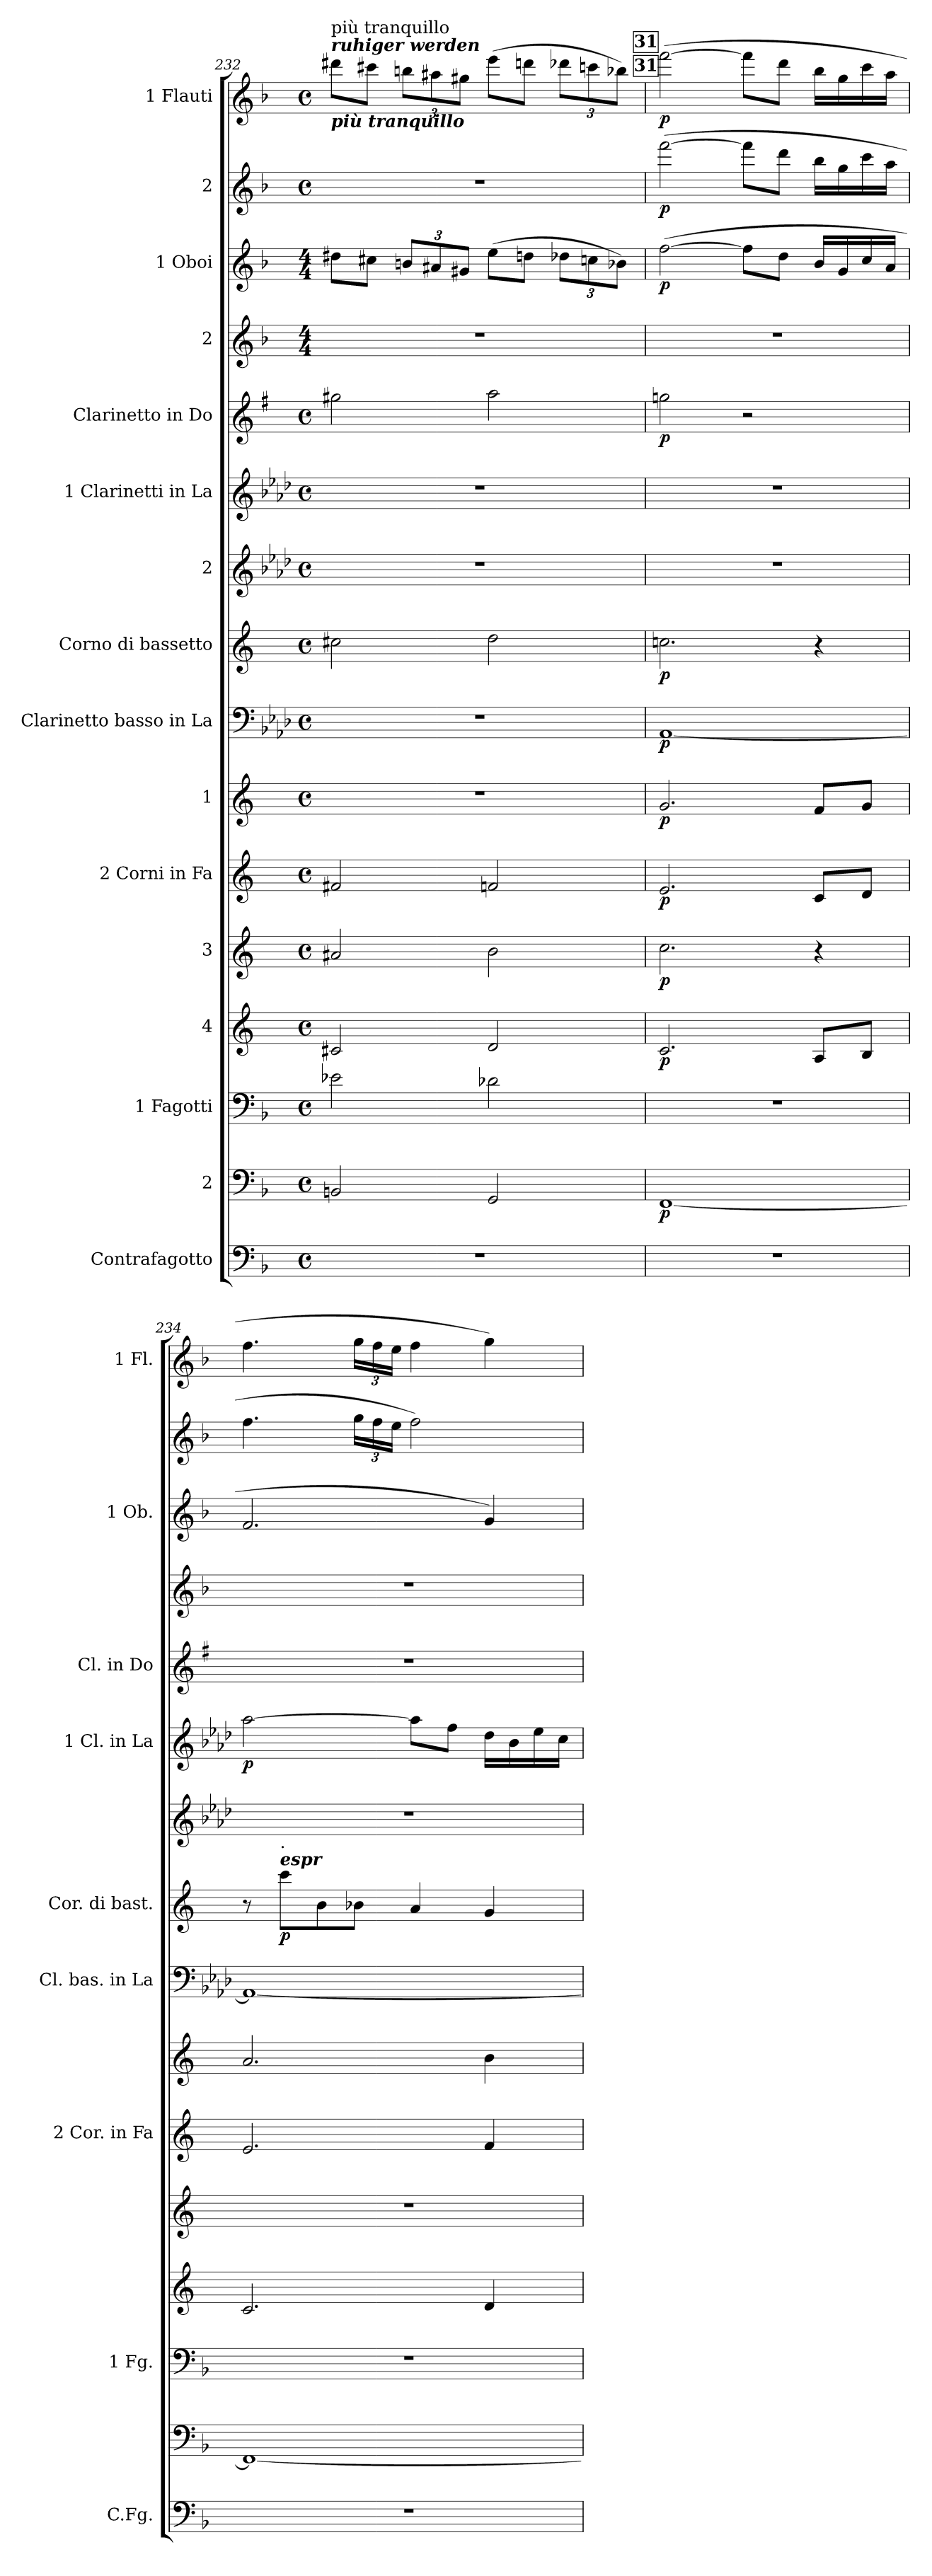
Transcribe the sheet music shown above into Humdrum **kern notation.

**kern	**kern	**dynam	**kern	**kern	**dynam	**kern	**dynam	**kern	**dynam	**kern	**dynam	**kern	**dynam	**kern	**dynam	**kern	**kern	**dynam	**kern	**dynam	**kern	**kern	**dynam	**kern	**dynam	**kern	**dynam
*part16	*part15	*part15	*part14	*part13	*part13	*part12	*part12	*part11	*part11	*part10	*part10	*part9	*part9	*part8	*part8	*part7	*part6	*part6	*part5	*part5	*part4	*part3	*part3	*part2	*part2	*part1	*part1
*staff16	*staff15	*staff15	*staff14	*staff13	*staff13	*staff12	*staff12	*staff11	*staff11	*staff10	*staff10	*staff9	*staff9	*staff8	*staff8	*staff7	*staff6	*staff6	*staff5	*staff5	*staff4	*staff3	*staff3	*staff2	*staff2	*staff1	*staff1
*I"Contrafagotto	*I"2	*	*I"1  Fagotti	*I"4	*	*I"3	*	*I"2  Corni in Fa	*	*I"1	*	*I"Clarinetto basso in La	*	*I"Corno di bassetto	*	*I"2	*I"1  Clarinetti in La	*	*I"Clarinetto in Do	*	*I"2	*I"1  Oboi	*	*I"2	*	*I"1  Flauti	*
*I'C.Fg.	*	*	*I'1  Fg.	*	*	*	*	*I'2  Cor. in Fa	*	*	*	*I'Cl. bas. in La	*	*I'Cor. di bast.	*	*	*I'1  Cl. in La	*	*I'Cl. in Do	*	*	*I'1  Ob.	*	*	*	*I'1  Fl.	*
*clefF4	*clefF4	*	*clefF4	*clefG2	*	*clefG2	*	*clefG2	*	*clefG2	*	*clefF4	*	*clefG2	*	*clefG2	*clefG2	*	*clefG2	*	*clefG2	*clefG2	*	*clefG2	*	*clefG2	*
*ITrd7c12	*	*	*	*ITrd4c7	*	*ITrd4c7	*	*ITrd4c7	*	*ITrd4c7	*	*ITrd2c3	*	*ITrd4c7	*	*ITrd2c3	*ITrd2c3	*	*ITrd1c2	*	*	*	*	*	*	*	*
*k[b-]	*k[b-]	*	*k[b-]	*k[b-]	*	*k[b-]	*	*k[b-]	*	*k[b-]	*	*k[b-]	*	*k[b-]	*	*k[b-]	*k[b-]	*	*k[b-]	*	*k[b-]	*k[b-]	*	*k[b-]	*	*k[b-]	*
*M4/4	*M4/4	*	*M4/4	*M4/4	*	*M4/4	*	*M4/4	*	*M4/4	*	*M4/4	*	*M4/4	*	*M4/4	*M4/4	*	*M4/4	*	*M4/4	*M4/4	*	*M4/4	*	*M4/4	*
*met(c)	*met(c)	*	*met(c)	*met(c)	*	*met(c)	*	*met(c)	*	*met(c)	*	*met(c)	*	*met(c)	*	*met(c)	*met(c)	*	*met(c)	*	*	*	*	*met(c)	*	*met(c)	*
=232	=232	=232	=232	=232	=232	=232	=232	=232	=232	=232	=232	=232	=232	=232	=232	=232	=232	=232	=232	=232	=232	=232	=232	=232	=232	=232	=232
!	!	!	!	!	!	!	!	!	!	!	!	!	!	!	!	!	!	!	!	!	!	!	!	!	!	!LO:TX:a:Bi:t=ruhiger werden	!
!	!	!	!	!	!	!	!	!	!	!	!	!	!	!	!	!	!	!	!	!	!	!	!	!	!	!LO:TX:a:t=più tranquillo	!
!	!	!	!	!	!	!	!	!	!	!	!	!	!	!	!	!	!	!	!	!	!	!	!	!	!	!LO:TX:b:Bi:t=più tranquillo	!
1r	2BBni/	.	2e-i\	2F#i/	.	2d#i/	.	2Bn/	.	1r	.	1r	.	2f#i\	.	1r	1r	.	2ff#i\	.	1r	8dd#i\L	.	1r	.	8ddd#i\L	.
.	.	.	.	.	.	.	.	.	.	.	.	.	.	.	.	.	.	.	.	.	.	8cc#X\J	.	.	.	8ccc#X\J	.
*	*	*	*	*	*	*	*	*	*	*	*	*	*	*	*	*	*	*	*	*	*	*Xbrackettup	*	*	*	*Xbrackettup	*
.	.	.	.	.	.	.	.	.	.	.	.	.	.	.	.	.	.	.	.	.	.	12bn/L	.	.	.	12bbn\L	.
.	.	.	.	.	.	.	.	.	.	.	.	.	.	.	.	.	.	.	.	.	.	12a#X/	.	.	.	12aa#X\	.
.	.	.	.	.	.	.	.	.	.	.	.	.	.	.	.	.	.	.	.	.	.	12g#X/J	.	.	.	12gg#X\J	.
.	2GG/	.	2d-X\	2G/	.	2e\	.	2B-X/	.	.	.	.	.	2g\	.	.	.	.	2gg\	.	.	(8ee\L	.	.	.	(8eee\L	.
.	.	.	.	.	.	.	.	.	.	.	.	.	.	.	.	.	.	.	.	.	.	8ddn\J	.	.	.	8dddn\J	.
.	.	.	.	.	.	.	.	.	.	.	.	.	.	.	.	.	.	.	.	.	.	12dd-X\L	.	.	.	12ddd-X\L	.
.	.	.	.	.	.	.	.	.	.	.	.	.	.	.	.	.	.	.	.	.	.	12ccn\	.	.	.	12cccn\	.
.	.	.	.	.	.	.	.	.	.	.	.	.	.	.	.	.	.	.	.	.	.	12b-X\J)	.	.	.	12bb-X\J)	.
!!LO:REH:place=s1:b:B:cj:fs=14:t=31
!!LO:REH:place=s1:a:B:cj:fs=14:t=31
=233	=233	=233	=233	=233	=233	=233	=233	=233	=233	=233	=233	=233	=233	=233	=233	=233	=233	=233	=233	=233	=233	=233	=233	=233	=233	=233	=233
!	!	!LO:DY:b	!	!	!LO:DY:b	!	!LO:DY:b	!	!LO:DY:b	!	!LO:DY:b	!	!LO:DY:b	!	!LO:DY:b	!	!	!	!	!LO:DY:b	!	!	!LO:DY:b	!	!LO:DY:b	!	!LO:DY:b
1r	[1FF	p	1r	2.F/	p	2.f\	p	2.A/	p	2.c/	p	[1FF	p	2.fn\	p	1r	1r	.	2ffn\	p	1r	([2ff\	p	([2fff\	p	([2fff\	p
.	.	.	.	.	.	.	.	.	.	.	.	.	.	.	.	.	.	.	2r	.	.	8ff\L]	.	8fff\L]	.	8fff\L]	.
.	.	.	.	.	.	.	.	.	.	.	.	.	.	.	.	.	.	.	.	.	.	8dd\J	.	8ddd\J	.	8ddd\J	.
.	.	.	.	8D/L	.	4r	.	8F/L	.	8B-/L	.	.	.	4r	.	.	.	.	.	.	.	16b-/LL	.	16bb-\LL	.	16bb-\LL	.
.	.	.	.	.	.	.	.	.	.	.	.	.	.	.	.	.	.	.	.	.	.	16g/	.	16gg\	.	16gg\	.
.	.	.	.	8E/J	.	.	.	8G/J	.	8c/J	.	.	.	.	.	.	.	.	.	.	.	16cc/	.	16ccc\	.	16ccc\	.
.	.	.	.	.	.	.	.	.	.	.	.	.	.	.	.	.	.	.	.	.	.	16a/JJ	.	16aa\JJ	.	16aa\JJ	.
!!LO:PB:g=z
=234	=234	=234	=234	=234	=234	=234	=234	=234	=234	=234	=234	=234	=234	=234	=234	=234	=234	=234	=234	=234	=234	=234	=234	=234	=234	=234	=234
!	!	!	!	!	!	!	!	!	!	!	!	!	!	!	!	!	!	!LO:DY:b	!	!	!	!	!	!	!	!	!
1r	1FF_	.	1r	2.F/	.	1r	.	2.A/	.	2.d/	.	1FF_	.	8r	.	1r	[2ff\	p	1r	.	1r	2.f/	.	4.ff\	.	4.ff\	.
!	!	!	!	!	!	!	!	!	!	!	!	!	!	!LO:TX:a:Bi:t=espr	!	!	!	!	!	!	!	!	!	!	!	!	!
!	!	!	!	!	!	!	!	!	!	!	!	!	!	!LO:TX:a:t=.	!	!	!	!	!	!	!	!	!	!	!	!	!
!	!	!	!	!	!	!	!	!	!	!	!	!	!	!	!LO:DY:b	!	!	!	!	!	!	!	!	!	!	!	!
.	.	.	.	.	.	.	.	.	.	.	.	.	.	8ff\L	p	.	.	.	.	.	.	.	.	.	.	.	.
.	.	.	.	.	.	.	.	.	.	.	.	.	.	8e\	.	.	.	.	.	.	.	.	.	.	.	.	.
*	*	*	*	*	*	*	*	*	*	*	*	*	*	*	*	*	*	*	*	*	*	*	*	*Xbrackettup	*	*	*
.	.	.	.	.	.	.	.	.	.	.	.	.	.	8e-X\J	.	.	.	.	.	.	.	.	.	24gg\LL	.	24gg\LL	.
.	.	.	.	.	.	.	.	.	.	.	.	.	.	.	.	.	.	.	.	.	.	.	.	24ff\	.	24ff\	.
.	.	.	.	.	.	.	.	.	.	.	.	.	.	.	.	.	.	.	.	.	.	.	.	24ee\JJ	.	24ee\JJ	.
.	.	.	.	.	.	.	.	.	.	.	.	.	.	4d/	.	.	8ff\L]	.	.	.	.	.	.	2ff\)	.	4ff\	.
.	.	.	.	.	.	.	.	.	.	.	.	.	.	.	.	.	8dd\J	.	.	.	.	.	.	.	.	.	.
.	.	.	.	4G/	.	.	.	4B-/	.	4e\	.	.	.	4c/	.	.	16b-\LL	.	.	.	.	4g/)	.	.	.	4gg\)	.
.	.	.	.	.	.	.	.	.	.	.	.	.	.	.	.	.	16g\	.	.	.	.	.	.	.	.	.	.
.	.	.	.	.	.	.	.	.	.	.	.	.	.	.	.	.	16cc\	.	.	.	.	.	.	.	.	.	.
.	.	.	.	.	.	.	.	.	.	.	.	.	.	.	.	.	16a\JJ	.	.	.	.	.	.	.	.	.	.
=	=	=	=	=	=	=	=	=	=	=	=	=	=	=	=	=	=	=	=	=	=	=	=	=	=	=	=
*-	*-	*-	*-	*-	*-	*-	*-	*-	*-	*-	*-	*-	*-	*-	*-	*-	*-	*-	*-	*-	*-	*-	*-	*-	*-	*-	*-
